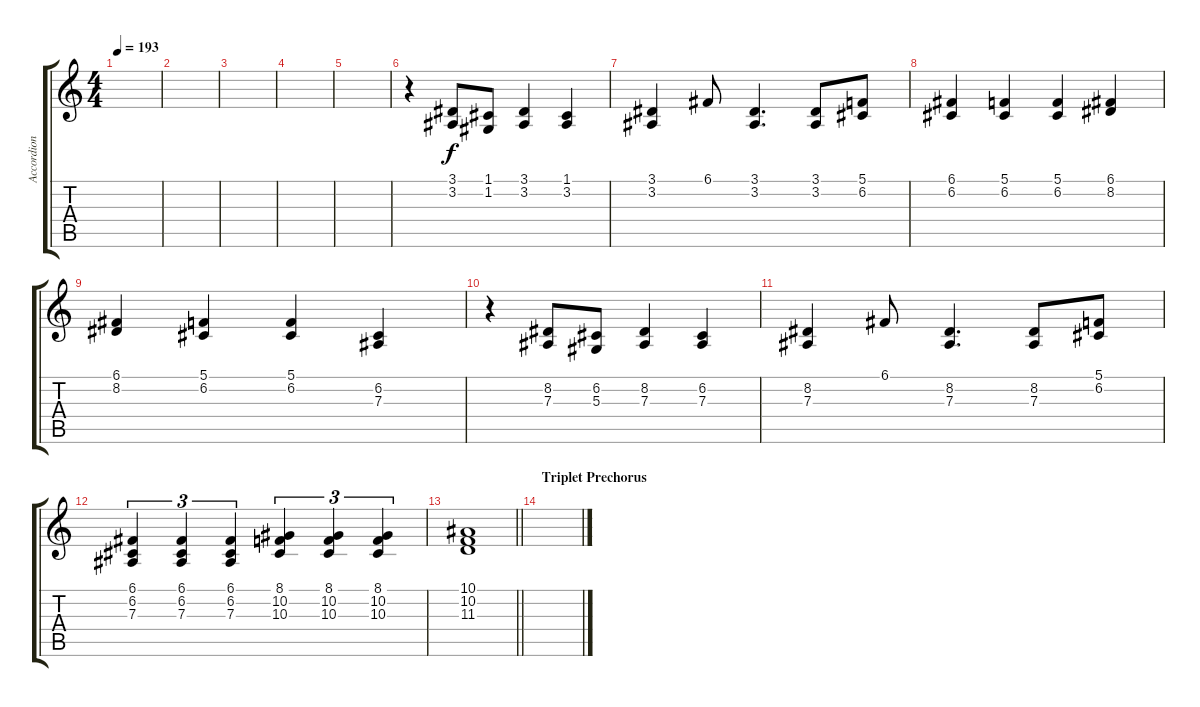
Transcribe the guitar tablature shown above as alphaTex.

\track ("Accordion" "Accordion") {instrument accordion}
\staff {score tabs}
\tuning (C4 G3 Eb3 Bb2 F2 C2) {hide}
\ts (4 4)
\tempo 193
\clef g2
\ks c
|
|
|
|
|
r.4 (3.1 3.2).8 (1.1 1.2).8 (3.1 3.2).4 (1.1 3.2).4 |
(3.1 3.2).4 6.1.8 (3.1 3.2).4{d} (3.1 3.2).8 (5.1 6.2).8 |
(6.1 6.2).4 (5.1 6.2).4 (5.1 6.2).4 (6.1 8.2).4 |
(6.1 8.2).4 (5.1 6.2).4 (5.1 6.2).4 (6.2 7.3).4 |
r.4 (8.2 7.3).8 (6.2 5.3).8 (8.2 7.3).4 (6.2 7.3).4 |
(8.2 7.3).4 6.1.8 (8.2 7.3).4{d} (8.2 7.3).8 (5.1 6.2).8 |
(6.1 6.2 7.3).4{tu (3 2)} (6.1 6.2 7.3).4{tu (3 2)} (6.1 6.2 7.3).4{tu (3 2)} (8.1 10.2 10.3).4{tu (3 2)} (8.1 10.2 10.3).4{tu (3 2)} (8.1 10.2 10.3).4{tu (3 2)} |
\barLineRight lightlight
(10.1 10.2 11.3).1 |
\section ("" "Triplet Prechorus")
